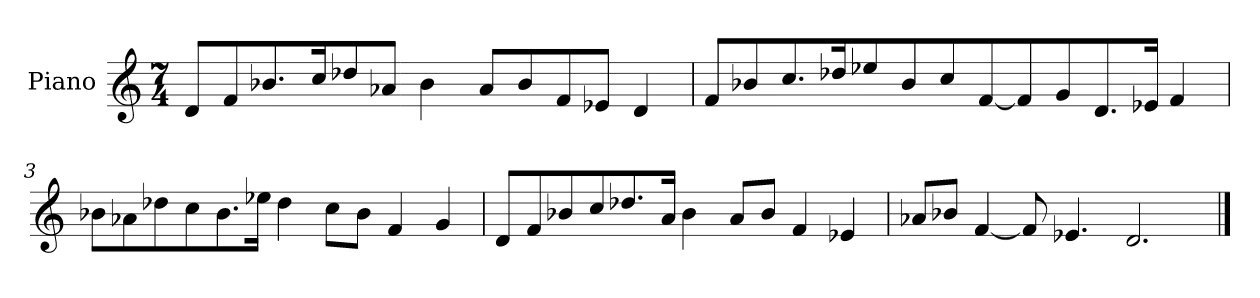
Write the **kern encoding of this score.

**kern
*part1
*staff1
*I"Piano
*I'Pno.
*clefG2
*k[]
*M7/4
=1
8d/L
8f/
8.b-X/
16cc/K
8dd-X/
8a-X/J
4b-\
8a-/L
8b-/
8f/
8e-X/J
4d/
=2
8f/L
8b-X/
8.cc/
16dd-X/K
8ee-X/
8b-/
8cc/
[8f/
8f/]
8g/
8.d/
16e-X/Jk
4f/
!!LO:LB:g=z
=3
8b-X\L
8a-X\
8dd-X\
8cc\
8.b-\
16ee-X\Jk
4dd-\
8cc\L
8b-\J
4f/
4g/
=4
8d/L
8f/
8b-X/
8cc/
8.dd-X/
16a/Jk
4b-\
8a/L
8b-/J
4f/
4e-X/
=5
8a-X/L
8b-X/J
[4f/
8f/]
4.e-X/
2.d/
==
*-
